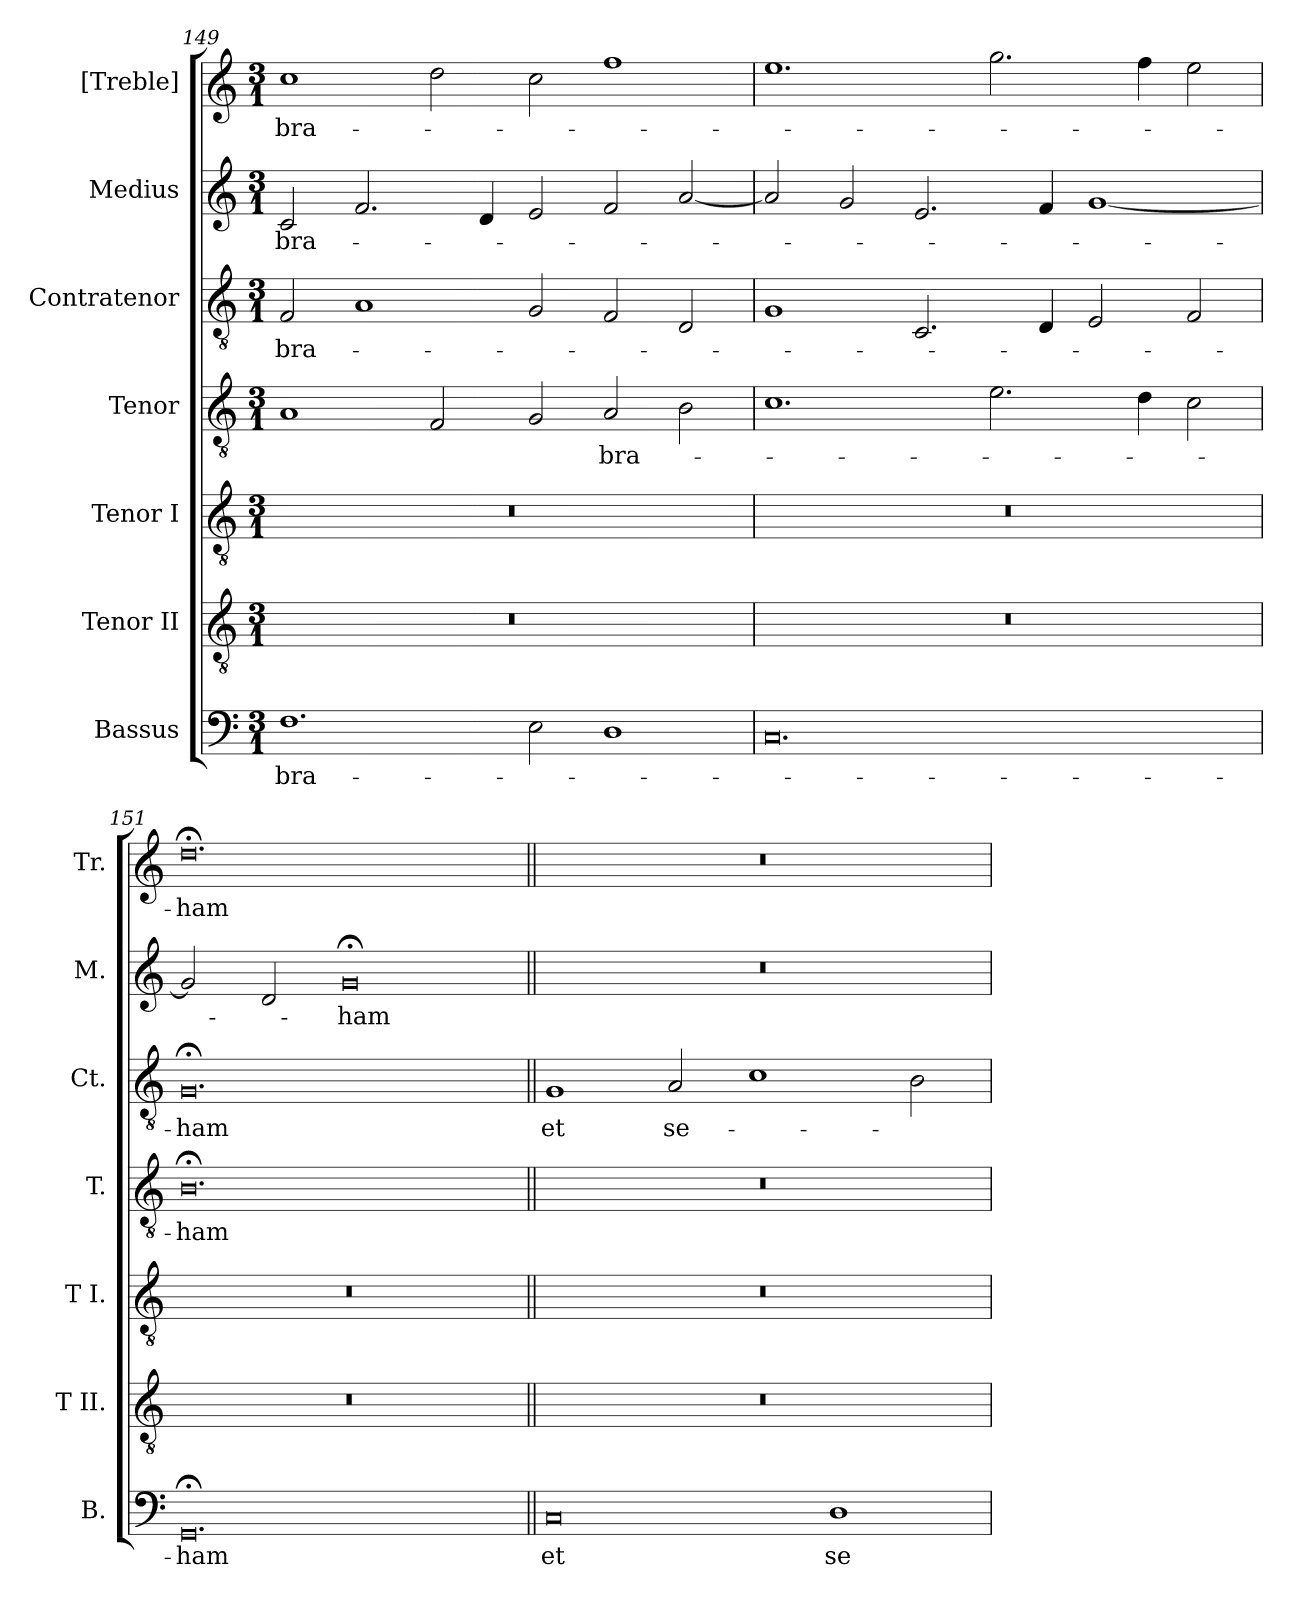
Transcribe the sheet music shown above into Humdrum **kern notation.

**kern	**text	**kern	**kern	**kern	**text	**kern	**text	**kern	**text	**kern	**text
*part7	*part7	*part6	*part5	*part4	*part4	*part3	*part3	*part2	*part2	*part1	*part1
*staff7	*staff7	*staff6	*staff5	*staff4	*staff4	*staff3	*staff3	*staff2	*staff2	*staff1	*staff1
*I"Bassus	*	*I"Tenor II	*I"Tenor I	*I"Tenor	*	*I"Contratenor	*	*I"Medius	*	*I"[Treble]	*
*I'B.	*	*I'T II.	*I'T I.	*I'T.	*	*I'Ct.	*	*I'M.	*	*I'Tr.	*
*clefF4	*	*clefGv2	*clefGv2	*clefGv2	*	*clefGv2	*	*clefG2	*	*clefG2	*
*	*	*ITrd7c12	*ITrd7c12	*ITrd7c12	*	*ITrd7c12	*	*	*	*	*
*k[]	*	*k[]	*k[]	*k[]	*	*k[]	*	*k[]	*	*k[]	*
*C:	*	*C:	*C:	*C:	*	*C:	*	*C:	*	*C:	*
*M3/1	*	*M3/1	*M3/1	*M3/1	*	*M3/1	*	*M3/1	*	*M3/1	*
=149	=149	=149	=149	=149	=149	=149	=149	=149	=149	=149	=149
!	!LO:LY:b:color=#000000	!LO:N:vis=1	!LO:N:vis=1	!	!	!	!	!	!	!	!
!	!	!	!	!	!	!	!LO:LY:b:color=#000000	!	!	!	!
!	!	!	!	!	!	!	!	!	!LO:LY:b:color=#000000	!	!
!	!	!	!	!	!	!	!	!	!	!	!LO:LY:b:color=#000000
1.Fi	-bra-	0.r	0.r	1AAi	.	2FFi/	-bra-	2ci/	-bra-	1cci	-bra-
.	.	.	.	.	.	1AAi	.	2.fi/	.	.	.
.	.	.	.	2FFi/	.	.	.	.	.	2ddi\	.
.	.	.	.	.	.	.	.	4di/	.	.	.
2Ei\	.	.	.	2GGi/	.	2GGi/	.	2ei/	.	2cci\	.
!	!	!	!	!	!LO:LY:b:color=#000000	!	!	!	!	!	!
1Di	.	.	.	2AAi/	-bra-	2FFi/	.	2fi/	.	1ffi	.
.	.	.	.	2BBi\	.	2DDi/	.	[<2ai/	.	.	.
=150`	=150`	=150`	=150`	=150`	=150`	=150`	=150`	=150`	=150`	=150`	=150`
!	!	!LO:N:vis=1	!LO:N:vis=1	!	!	!	!	!	!	!	!
0.Ci	.	0.r	0.r	1.Ci	.	1GGi	.	2ai/]	.	1.eei	.
.	.	.	.	.	.	.	.	2gi/	.	.	.
.	.	.	.	.	.	2.CCi/	.	2.ei/	.	.	.
.	.	.	.	2.Ei\	.	.	.	.	.	2.ggi\	.
.	.	.	.	.	.	4DDi/	.	4fi/	.	.	.
.	.	.	.	.	.	2EEi/	.	[<1gi	.	.	.
.	.	.	.	4Di\	.	.	.	.	.	4ffi\	.
.	.	.	.	2Ci\	.	2FFi/	.	.	.	2eei\	.
=151`	=151`	=151`	=151`	=151`	=151`	=151`	=151`	=151`	=151`	=151`	=151`
!	!LO:LY:b:color=#000000	!LO:N:vis=1	!LO:N:vis=1	!	!	!	!	!	!	!	!
!	!	!	!	!	!LO:LY:b:color=#000000	!	!	!	!	!	!
!	!	!	!	!	!	!	!LO:LY:b:color=#000000	!	!	!	!
!	!	!	!	!	!	!	!	!	!	!	!LO:LY:b:color=#000000
0.GG;i	-ham	0.r	0.r	0.BB;i	-ham	0.GG;i	-ham	2gi/]	.	0.dd;i	-ham
.	.	.	.	.	.	.	.	2di/	.	.	.
!	!	!	!	!	!	!	!	!	!LO:LY:b:color=#000000	!	!
.	.	.	.	.	.	.	.	0g;i	-ham	.	.
!!LO:PB:g=z
=152||	=152||	=152||	=152||	=152||	=152||	=152||	=152||	=152||	=152||	=152||	=152||
!	!LO:LY:b:color=#000000	!LO:N:vis=1	!LO:N:vis=1	!LO:N:vis=1	!	!	!	!	!	!	!
!	!	!	!	!	!	!	!LO:LY:b:color=#000000	!LO:N:vis=1	!	!LO:N:vis=1	!
0Ci	et	0.r	0.r	0.r	.	1GGi	et	0.r	.	0.r	.
!	!	!	!	!	!	!	!LO:LY:b:color=#000000	!	!	!	!
.	.	.	.	.	.	2AAi/	se-	.	.	.	.
.	.	.	.	.	.	1Ci	.	.	.	.	.
!	!LO:LY:b:color=#000000	!	!	!	!	!	!	!	!	!	!
1Di	se-	.	.	.	.	.	.	.	.	.	.
.	.	.	.	.	.	2BBi\	.	.	.	.	.
=`	=`	=`	=`	=`	=`	=`	=`	=`	=`	=`	=`
*-	*-	*-	*-	*-	*-	*-	*-	*-	*-	*-	*-
